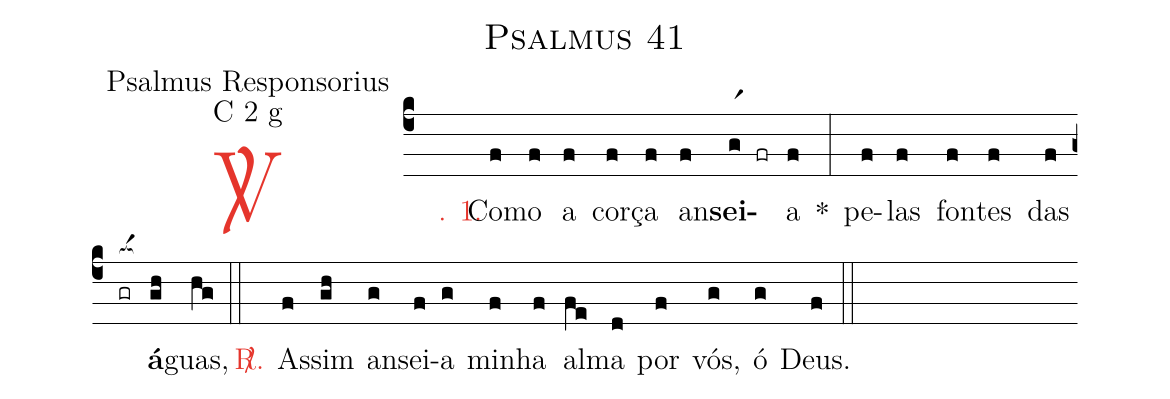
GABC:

name: Psalmus 41;
office-part: Psalmus Responsorius;
mode: C 2 g;
%%
(c4)

<c><sp>V/</sp>. 1.</c>() Co(f)mo(f) a(f) cor(f)ça(f) an(f)<b>sei</b>(gr1 fr)a(f) *(:) pe(f)las(f) fon(f)tes(f) das(f) <nlba>(gr[ocba:1{])<b>á</b></nlba>(gh[ocba:0}])guas,(hg)

(::)

<nlba><c><sp>R/</sp>.</c>() As</nlba>(f)sim(gh) an(g)sei(f)a(g) mi(f)nha(f) al(fe)ma(d) por(f) vós,(g) ó(g) Deus.(f)

(::)
